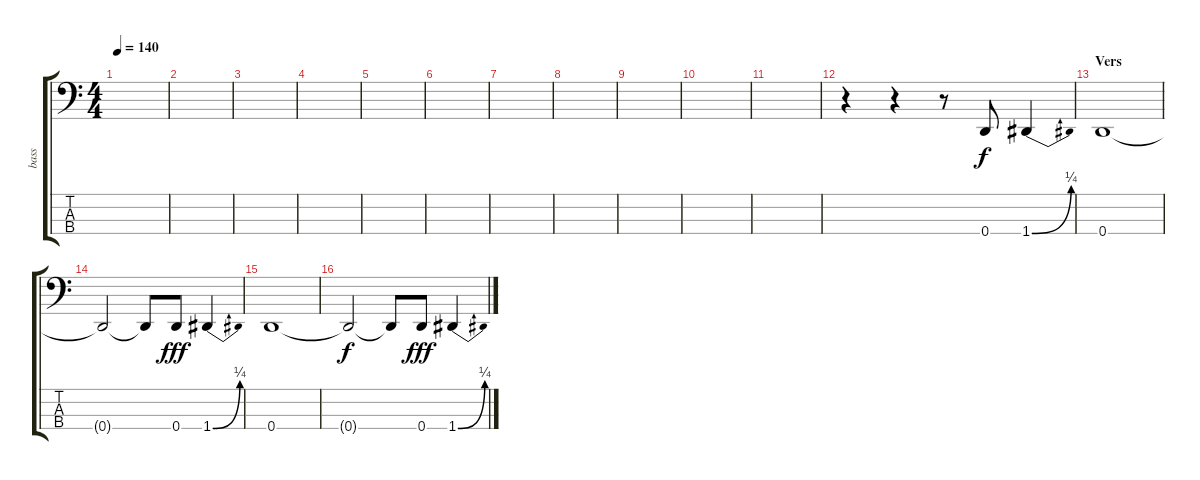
\track ("bass" "bass") {instrument slapbass1}
\staff {score tabs}
\tuning (G2 D2 A1 D1) {hide}
\ts (4 4)
\tempo 140
\clef f4
\ks c
|
|
|
|
|
|
|
|
|
|
|
r.4 r.4 r.8 0.4.8 1.4{be (bend 0 0 60 1)}.4 |
\section ("" "Vers")
0.4.1 |
0.4{t}.2{dy f} 0.4{t}.8 0.4.8{dy fff} 1.4{be (bend 0 0 60 1)}.4 |
0.4.1 |
0.4{t}.2{dy f} 0.4{t}.8 0.4.8{dy fff} 1.4{be (bend 0 0 60 1)}.4
